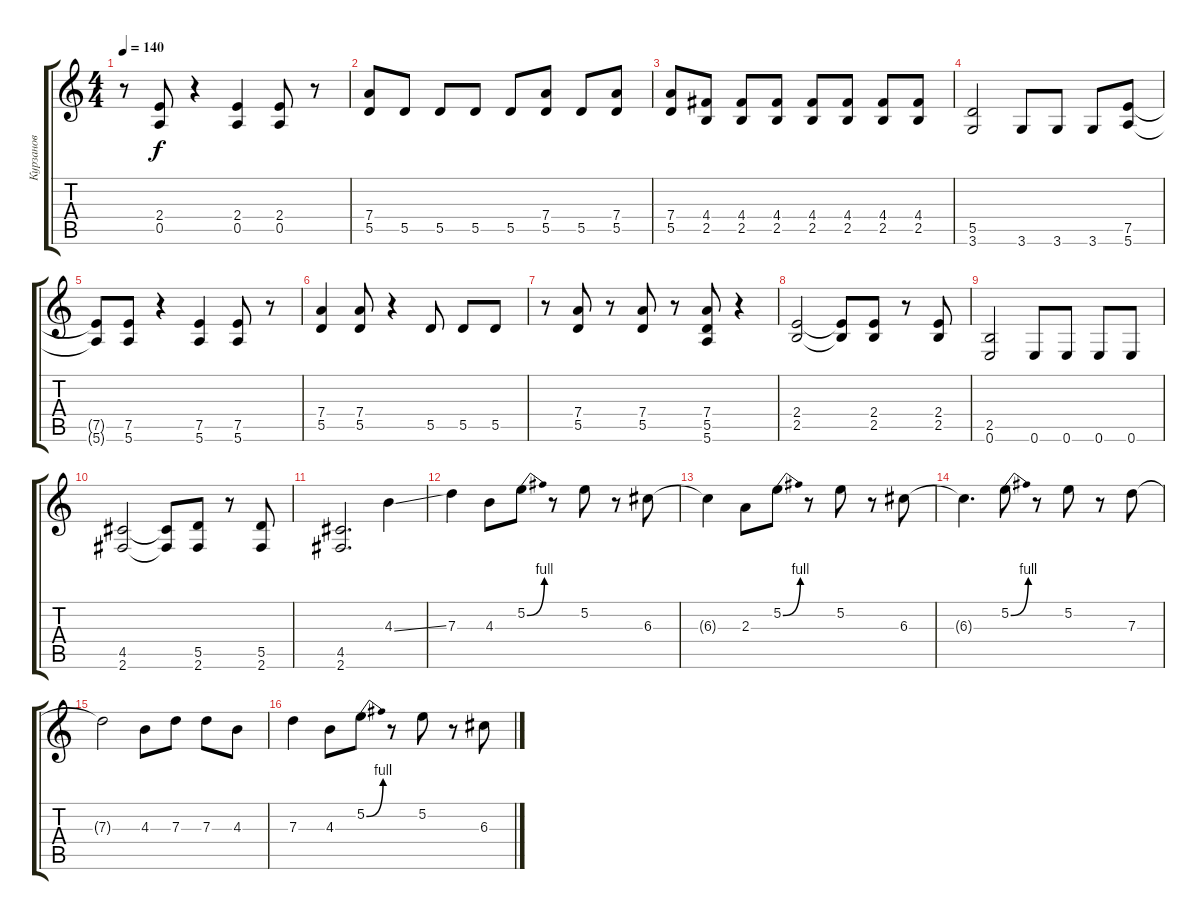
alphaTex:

\track ("Курзанов" "Курзанов") {instrument distortionguitar}
\staff {score tabs}
\tuning (E4 B3 G3 D3 A2 E2) {hide}
\ts (4 4)
\tempo 140
\clef g2
\ks c
r.8{dy f} (2.4 0.5).8 r.4 (2.4 0.5).4 (2.4 0.5).8 r.8 |
(7.4 5.5).8 5.5.8 5.5.8 5.5.8 5.5.8 (7.4 5.5).8 5.5.8 (7.4 5.5).8 |
(7.4 5.5).8{volume 10} (4.4 2.5).8 (4.4 2.5).8 (4.4 2.5).8 (4.4 2.5).8 (4.4 2.5).8 (4.4 2.5).8 (4.4 2.5).8 |
(5.5 3.6).2 3.6.8 3.6.8 3.6.8 (7.5 5.6).8 |
(7.5{t} 5.6{t}).8 (7.5 5.6).8 r.4 (7.5 5.6).4 (7.5 5.6).8 r.8 |
(7.4 5.5).4 (7.4 5.5).8 r.4 5.5.8 5.5.8 5.5.8 |
r.8 (7.4 5.5).8 r.8 (7.4 5.5).8 r.8 (7.4 5.5 5.6).8 r.4 |
(2.4 2.5).2 (2.4{t} 2.5{t}).8 (2.4 2.5).8 r.8 (2.4 2.5).8 |
(2.5 0.6).2 0.6.8 0.6.8 0.6.8 0.6.8 |
(4.5 2.6).2 (4.5{t} 2.6{t}).8 (5.5 2.6).8 r.8 (5.5 2.6).8 |
(4.5 2.6).2{d} 4.3{ss}.4 |
7.3.4 4.3.8 5.2{be (bend 0 0 60 4)}.8 r.8 5.2.8 r.8 6.3.8 |
6.3{t}.4 2.3.8 5.2{be (bend 0 0 60 4)}.8 r.8 5.2.8 r.8 6.3.8 |
6.3{t}.4{d} 5.2{be (bend 0 0 60 4)}.8 r.8 5.2.8 r.8 7.3.8 |
7.3{t}.2 4.3.8 7.3.8 7.3.8 4.3.8 |
7.3.4 4.3.8 5.2{be (bend 0 0 60 4)}.8 r.8 5.2.8 r.8 6.3.8
